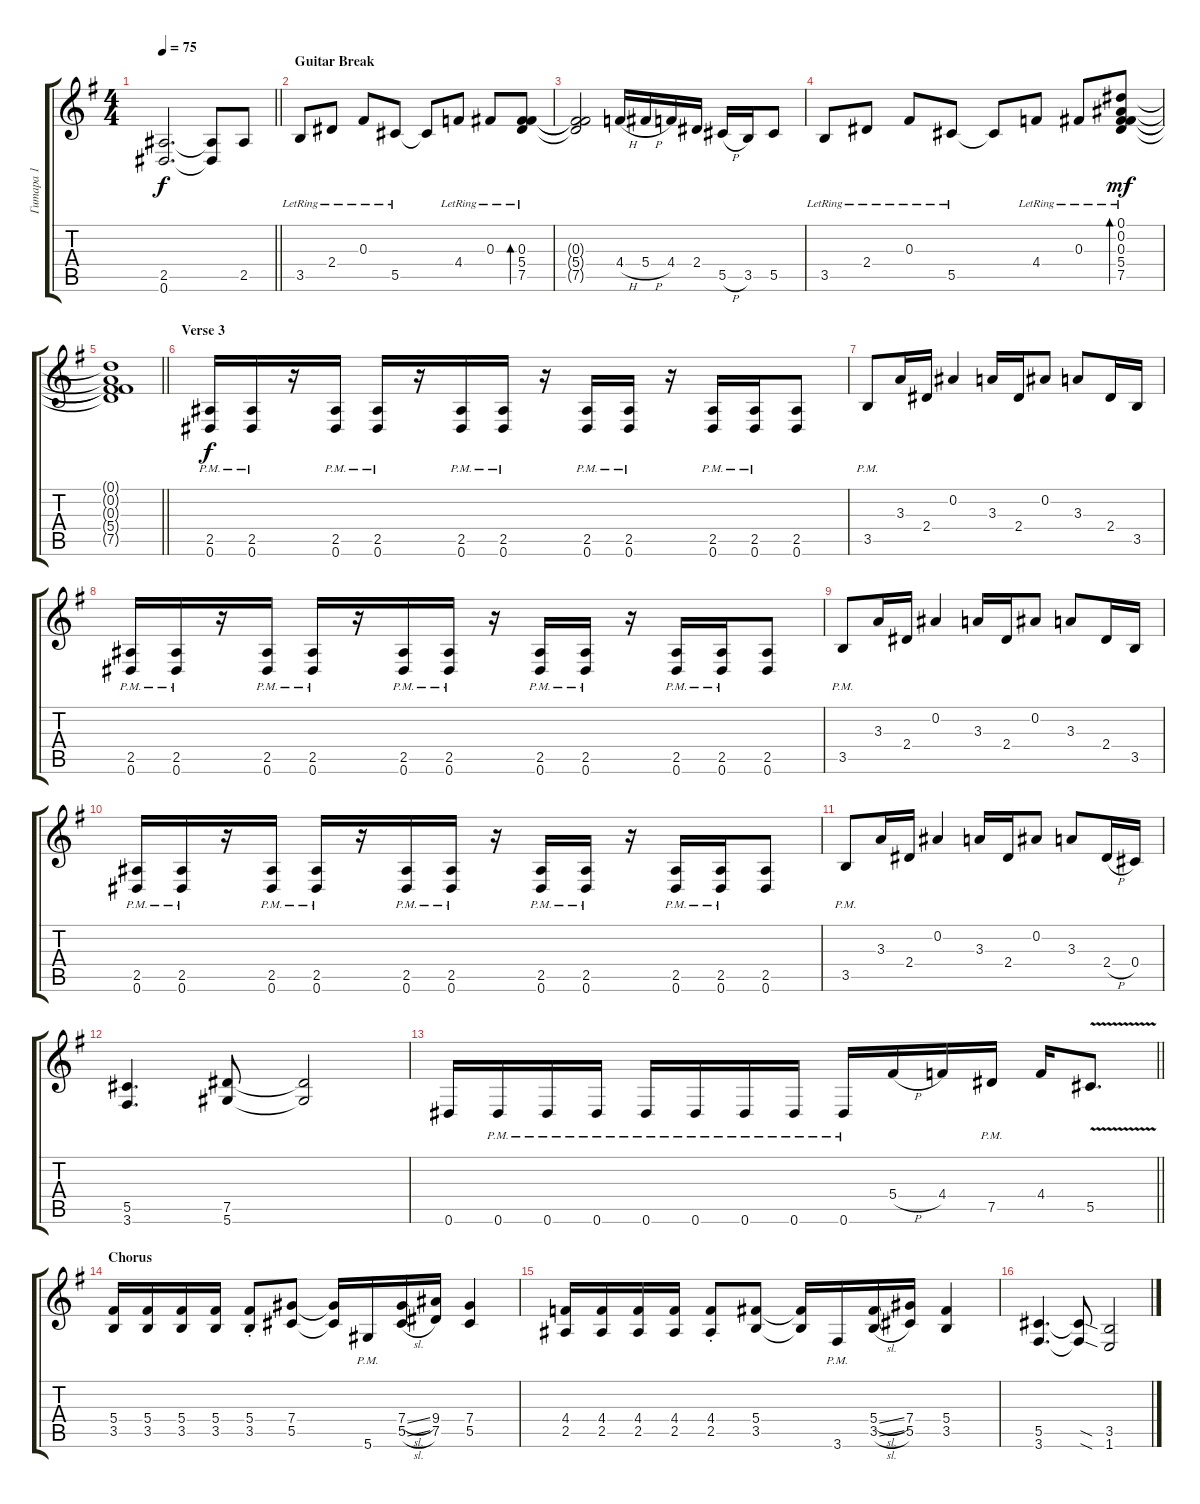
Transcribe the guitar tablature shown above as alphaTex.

\track ("Гитара 1" "Гитара 1") {instrument distortionguitar}
\staff {score tabs}
\tuning (Eb4 Bb3 Gb3 Db3 Ab2 Eb2) {hide}
\ts (4 4)
\tempo 75
\clef g2
\barLineRight lightlight
\ks eminor
(2.5 0.6).2{d dy f} (2.5{t} 0.6{t}).8 2.5.8{volume 10 instrument electricguitarclean} |
\section ("" "Guitar Break")
3.5{lr}.8 2.4{lr}.8 0.3{lr}.8 5.5{lr}.8 5.5{t}.8 4.4{lr}.8 0.3{lr}.8 (0.3{lr} 5.4{lr} 7.5{lr}).8{bd 120} |
(0.3{t} 5.4{t} 7.5{t}).2 4.4{h}.16 5.4{h}.16 4.4.16 2.4.16 5.5{h}.16 3.5.16 5.5.8 |
3.5{lr}.8 2.4{lr}.8 0.3{lr}.8 5.5{lr}.8 5.5{t}.8 4.4{lr}.8 0.3{lr}.8 (0.1 0.2 0.3{lr} 5.4{lr} 7.5{lr}).8{bd 120 dy mf} |
\barLineRight lightlight
(0.1{t} 0.2{t} 0.3{t} 5.4{t} 7.5{t}).1 |
\section ("" "Verse 3")
(2.5{pm} 0.6{pm}).16{dy f volume 8 instrument distortionguitar} (2.5{pm} 0.6{pm}).16 r.16 (2.5{pm} 0.6{pm}).16 (2.5{pm} 0.6{pm}).16 r.16 (2.5{pm} 0.6{pm}).16 (2.5{pm} 0.6{pm}).16 r.16 (2.5{pm} 0.6{pm}).16 (2.5{pm} 0.6{pm}).16 r.16 (2.5{pm} 0.6{pm}).16 (2.5{pm} 0.6{pm}).16 (2.5 0.6).8 |
3.5{pm}.8 3.3.16 2.4.16 0.2.4 3.3.16 2.4.16 0.2.8 3.3.8 2.4.16 3.5.16 |
(2.5{pm} 0.6{pm}).16 (2.5{pm} 0.6{pm}).16 r.16 (2.5{pm} 0.6{pm}).16 (2.5{pm} 0.6{pm}).16 r.16 (2.5{pm} 0.6{pm}).16 (2.5{pm} 0.6{pm}).16 r.16 (2.5{pm} 0.6{pm}).16 (2.5{pm} 0.6{pm}).16 r.16 (2.5{pm} 0.6{pm}).16 (2.5{pm} 0.6{pm}).16 (2.5 0.6).8 |
3.5{pm}.8 3.3.16 2.4.16 0.2.4 3.3.16 2.4.16 0.2.8 3.3.8 2.4.16 3.5.16 |
(2.5{pm} 0.6{pm}).16 (2.5{pm} 0.6{pm}).16 r.16 (2.5{pm} 0.6{pm}).16 (2.5{pm} 0.6{pm}).16 r.16 (2.5{pm} 0.6{pm}).16 (2.5{pm} 0.6{pm}).16 r.16 (2.5{pm} 0.6{pm}).16 (2.5{pm} 0.6{pm}).16 r.16 (2.5{pm} 0.6{pm}).16 (2.5{pm} 0.6{pm}).16 (2.5 0.6).8 |
3.5{pm}.8 3.3.16 2.4.16 0.2.4 3.3.16 2.4.16 0.2.8 3.3.8 2.4{h}.16 0.4.16 |
(5.5 3.6).4{d} (7.5 5.6).8 (7.5{t} 5.6{t}).2 |
\barLineRight lightlight
0.6.16 0.6{pm}.16 0.6{pm}.16 0.6{pm}.16 0.6{pm}.16 0.6{pm}.16 0.6{pm}.16 0.6{pm}.16 0.6{pm}.16 5.4{h}.16 4.4.16 7.5{pm}.16 4.4.16 5.5{v}.8{d} |
\section ("" "Chorus")
(5.4 3.5).16 (5.4 3.5).16 (5.4 3.5).16 (5.4 3.5).16 (5.4{st} 3.5{st}).8 (7.4 5.5).8 (7.4{t} 5.5{t}).16 5.6{pm}.16 (7.4{sl} 5.5{sl}).16 (9.4 7.5).16 (7.4 5.5).4 |
(4.4 2.5).16 (4.4 2.5).16 (4.4 2.5).16 (4.4 2.5).16 (4.4{st} 2.5{st}).8 (5.4 3.5).8 (5.4{t} 3.5{t}).16 3.6{pm}.16 (5.4{sl} 3.5{sl}).16 (7.4 5.5).16 (5.4 3.5).4 |
(5.5 3.6).4{d} (5.5{sod t} 3.6{sod t}).8 (3.5 1.6).2
